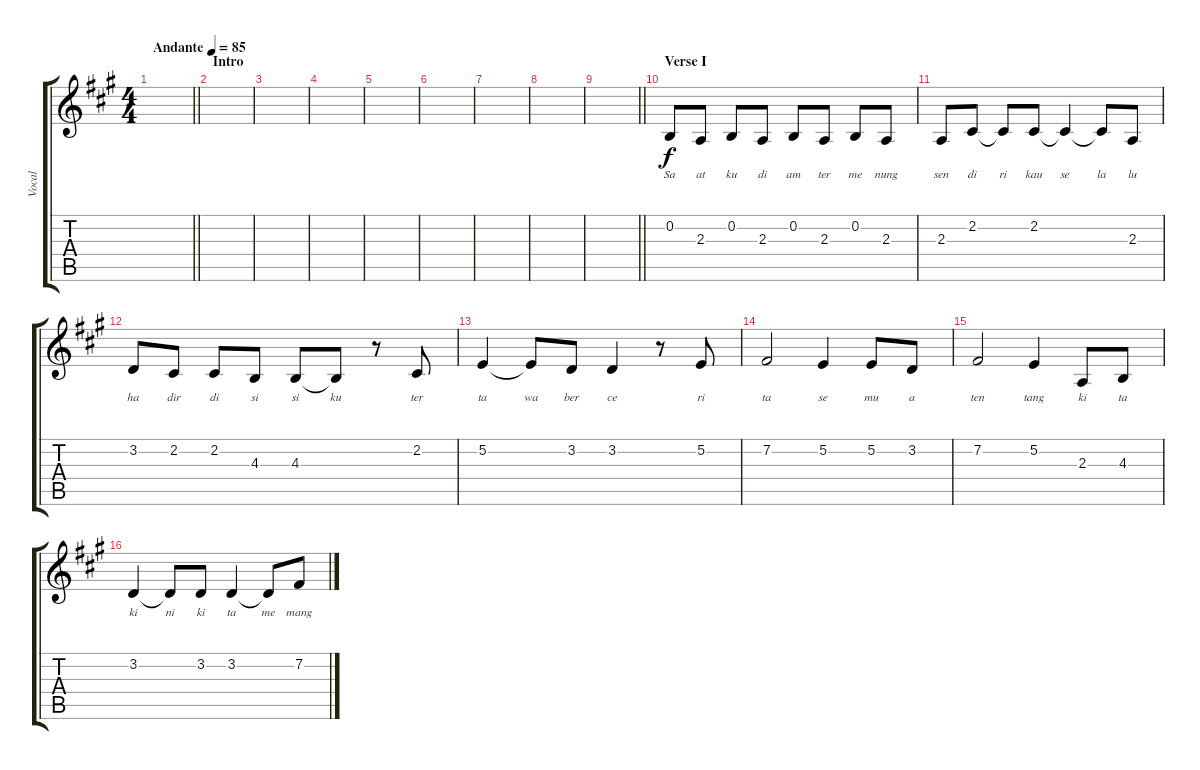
\track ("Vocal" "Vocal") {instrument violin}
\staff {score tabs}
\tuning (E4 B3 G3 D3 A2 E2) {hide}
\ts (4 4)
\tempo (85 "Andante")
\clef g2
\barLineRight lightlight
\ks a
|
\section ("" "Intro")
|
|
|
|
|
|
|
\barLineRight lightlight
|
\section ("" "Verse I")
0.2.8{lyrics (0 "Sa") lyrics (1 "") lyrics (2 "") lyrics (3 "") lyrics (4 "")} 2.3.8{lyrics (0 "at") lyrics (1 "") lyrics (2 "") lyrics (3 "") lyrics (4 "")} 0.2.8{lyrics (0 "ku") lyrics (1 "") lyrics (2 "") lyrics (3 "") lyrics (4 "")} 2.3.8{lyrics (0 "di") lyrics (1 "") lyrics (2 "") lyrics (3 "") lyrics (4 "")} 0.2.8{lyrics (0 "am") lyrics (1 "") lyrics (2 "") lyrics (3 "") lyrics (4 "")} 2.3.8{lyrics (0 "ter") lyrics (1 "") lyrics (2 "") lyrics (3 "") lyrics (4 "")} 0.2.8{lyrics (0 "me") lyrics (1 "") lyrics (2 "") lyrics (3 "") lyrics (4 "")} 2.3.8{lyrics (0 "nung") lyrics (1 "") lyrics (2 "") lyrics (3 "") lyrics (4 "")} |
2.3.8{lyrics (0 "sen") lyrics (1 "") lyrics (2 "") lyrics (3 "") lyrics (4 "")} 2.2.8{lyrics (0 "di") lyrics (1 "") lyrics (2 "") lyrics (3 "") lyrics (4 "")} 2.2{t}.8{lyrics (0 "ri") lyrics (1 "") lyrics (2 "") lyrics (3 "") lyrics (4 "")} 2.2.8{lyrics (0 "kau") lyrics (1 "") lyrics (2 "") lyrics (3 "") lyrics (4 "")} 2.2{t}.4{lyrics (0 "se") lyrics (1 "") lyrics (2 "") lyrics (3 "") lyrics (4 "")} 2.2{t}.8{lyrics (0 "la") lyrics (1 "") lyrics (2 "") lyrics (3 "") lyrics (4 "")} 2.3.8{lyrics (0 "lu") lyrics (1 "") lyrics (2 "") lyrics (3 "") lyrics (4 "")} |
3.2.8{lyrics (0 "ha") lyrics (1 "") lyrics (2 "") lyrics (3 "") lyrics (4 "")} 2.2.8{lyrics (0 "dir") lyrics (1 "") lyrics (2 "") lyrics (3 "") lyrics (4 "")} 2.2.8{lyrics (0 "di") lyrics (1 "") lyrics (2 "") lyrics (3 "") lyrics (4 "")} 4.3.8{lyrics (0 "si") lyrics (1 "") lyrics (2 "") lyrics (3 "") lyrics (4 "")} 4.3.8{lyrics (0 "si") lyrics (1 "") lyrics (2 "") lyrics (3 "") lyrics (4 "")} 4.3{t}.8{lyrics (0 "ku") lyrics (1 "") lyrics (2 "") lyrics (3 "") lyrics (4 "")} r.8 2.2.8{lyrics (0 "ter") lyrics (1 "") lyrics (2 "") lyrics (3 "") lyrics (4 "")} |
5.2.4{lyrics (0 "ta") lyrics (1 "") lyrics (2 "") lyrics (3 "") lyrics (4 "")} 5.2{t}.8{lyrics (0 "wa") lyrics (1 "") lyrics (2 "") lyrics (3 "") lyrics (4 "")} 3.2.8{lyrics (0 "ber") lyrics (1 "") lyrics (2 "") lyrics (3 "") lyrics (4 "")} 3.2.4{lyrics (0 "ce") lyrics (1 "") lyrics (2 "") lyrics (3 "") lyrics (4 "")} r.8 5.2.8{lyrics (0 "ri") lyrics (1 "") lyrics (2 "") lyrics (3 "") lyrics (4 "")} |
7.2.2{lyrics (0 "ta") lyrics (1 "") lyrics (2 "") lyrics (3 "") lyrics (4 "")} 5.2.4{lyrics (0 "se") lyrics (1 "") lyrics (2 "") lyrics (3 "") lyrics (4 "")} 5.2.8{lyrics (0 "mu") lyrics (1 "") lyrics (2 "") lyrics (3 "") lyrics (4 "")} 3.2.8{lyrics (0 "a") lyrics (1 "") lyrics (2 "") lyrics (3 "") lyrics (4 "")} |
7.2.2{lyrics (0 "ten") lyrics (1 "") lyrics (2 "") lyrics (3 "") lyrics (4 "")} 5.2.4{lyrics (0 "tang") lyrics (1 "") lyrics (2 "") lyrics (3 "") lyrics (4 "")} 2.3.8{lyrics (0 "ki") lyrics (1 "") lyrics (2 "") lyrics (3 "") lyrics (4 "")} 4.3.8{lyrics (0 "ta") lyrics (1 "") lyrics (2 "") lyrics (3 "") lyrics (4 "")} |
3.2.4{lyrics (0 "ki") lyrics (1 "") lyrics (2 "") lyrics (3 "") lyrics (4 "")} 3.2{t}.8{lyrics (0 "ni") lyrics (1 "") lyrics (2 "") lyrics (3 "") lyrics (4 "")} 3.2.8{lyrics (0 "ki") lyrics (1 "") lyrics (2 "") lyrics (3 "") lyrics (4 "")} 3.2.4{lyrics (0 "ta") lyrics (1 "") lyrics (2 "") lyrics (3 "") lyrics (4 "")} 3.2{t}.8{lyrics (0 "me") lyrics (1 "") lyrics (2 "") lyrics (3 "") lyrics (4 "")} 7.2.8{lyrics (0 "mang") lyrics (1 "") lyrics (2 "") lyrics (3 "") lyrics (4 "")}
